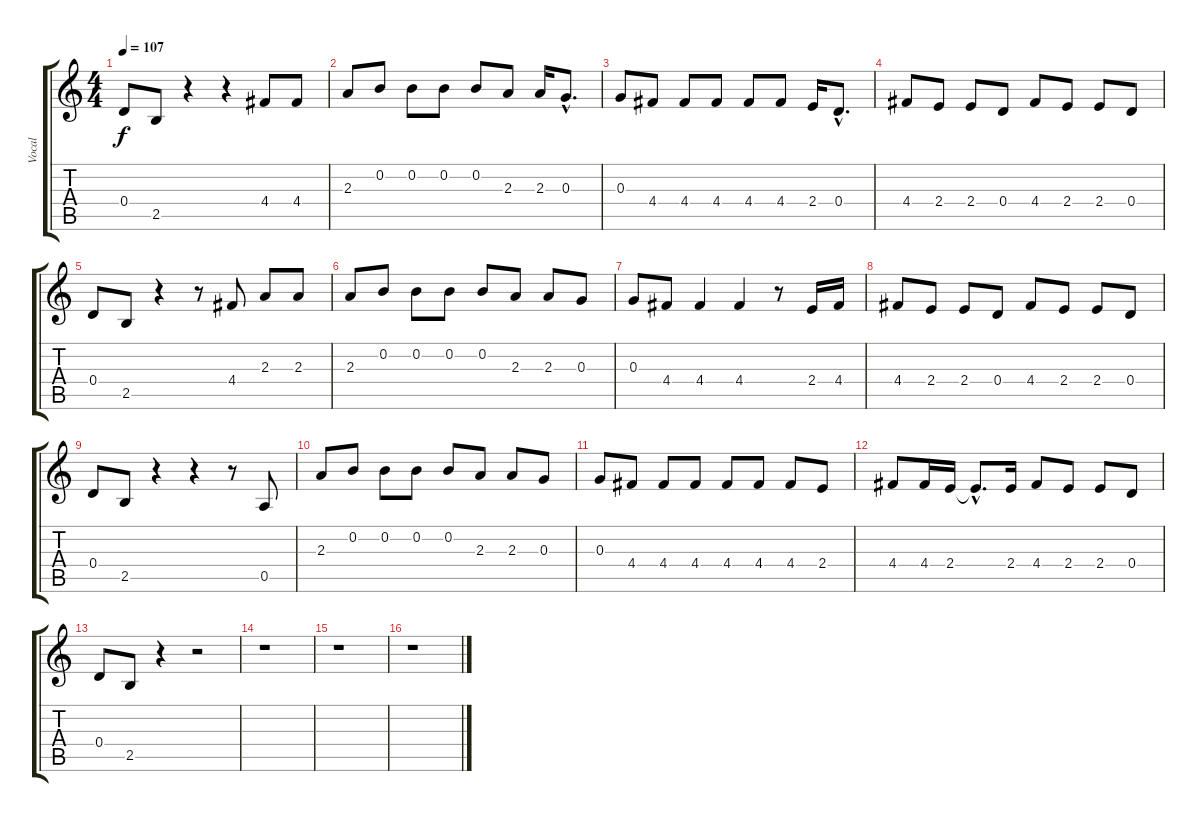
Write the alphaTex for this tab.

\track ("Vocal" "Vocal") {instrument acousticguitarnylon}
\staff {score tabs}
\tuning (E4 B3 G3 D3 A2 E2) {hide}
\ts (4 4)
\tempo 107
\clef g2
\ks c
0.4.8{dy f} 2.5.8 r.4 r.4 4.4.8 4.4.8 |
2.3.8 0.2.8 0.2.8 0.2.8 0.2.8 2.3.8 2.3.16 0.3{hac}.8{d} |
0.3.8 4.4.8 4.4.8 4.4.8 4.4.8 4.4.8 2.4.16 0.4{hac}.8{d} |
4.4.8 2.4.8 2.4.8 0.4.8 4.4.8 2.4.8 2.4.8 0.4.8 |
0.4.8 2.5.8 r.4 r.8 4.4.8 2.3.8 2.3.8 |
2.3.8 0.2.8 0.2.8 0.2.8 0.2.8 2.3.8 2.3.8 0.3.8 |
0.3.8 4.4.8 4.4.4 4.4.4 r.8 2.4.16 4.4.16 |
4.4.8 2.4.8 2.4.8 0.4.8 4.4.8 2.4.8 2.4.8 0.4.8 |
0.4.8 2.5.8 r.4 r.4 r.8 0.5.8 |
2.3.8 0.2.8 0.2.8 0.2.8 0.2.8 2.3.8 2.3.8 0.3.8 |
0.3.8 4.4.8 4.4.8 4.4.8 4.4.8 4.4.8 4.4.8 2.4.8 |
4.4.8 4.4.16 2.4.16 2.4{hac t}.8{d} 2.4.16 4.4.8 2.4.8 2.4.8 0.4.8 |
0.4.8 2.5.8 r.4 r.2 |
r.1 |
r.1 |
r.1
